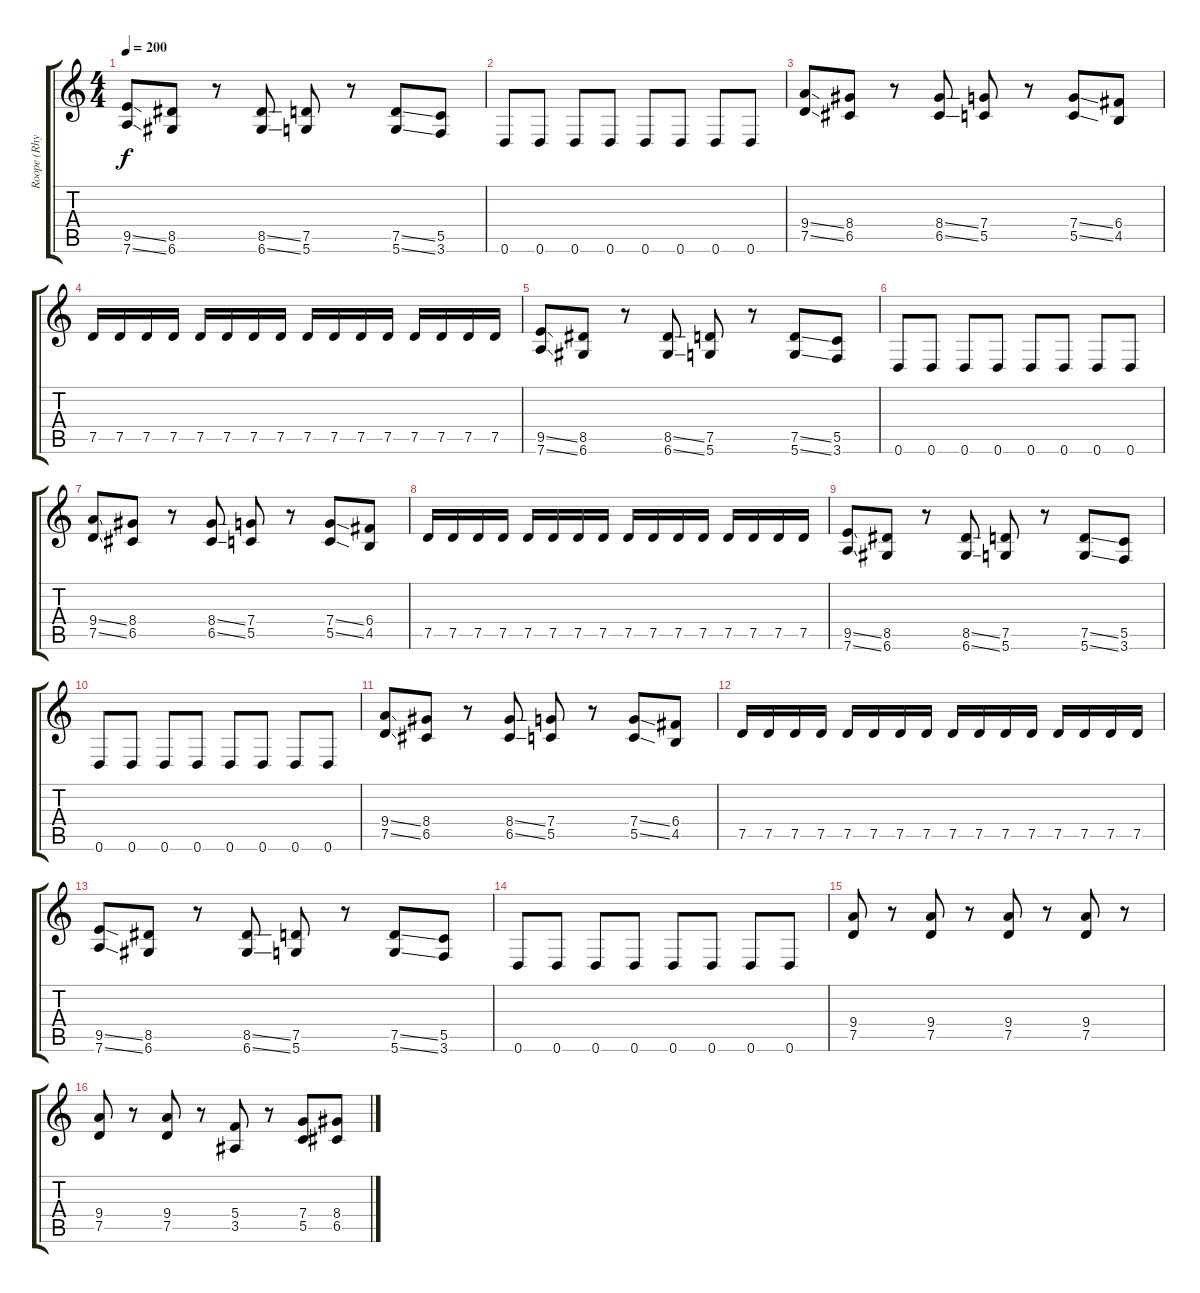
\track ("Roope (Rhythm)" "Roope (Rhy") {instrument distortionguitar}
\staff {score tabs}
\tuning (D4 A3 F3 C3 G2 D2) {hide}
\ts (4 4)
\tempo 200
\clef g2
\ks c
(9.5{ss} 7.6{ss}).8{dy f instrument distortionguitar} (8.5 6.6).8 r.8 (8.5{ss} 6.6{ss}).8 (7.5 5.6).8 r.8 (7.5{ss} 5.6{ss}).8 (5.5 3.6).8 |
0.6.8 0.6.8 0.6.8 0.6.8 0.6.8 0.6.8 0.6.8 0.6.8 |
(9.4{ss} 7.5{ss}).8 (8.4 6.5).8 r.8 (8.4{ss} 6.5{ss}).8 (7.4 5.5).8 r.8 (7.4{ss} 5.5{ss}).8 (6.4 4.5).8 |
7.5.16 7.5.16 7.5.16 7.5.16 7.5.16 7.5.16 7.5.16 7.5.16 7.5.16 7.5.16 7.5.16 7.5.16 7.5.16 7.5.16 7.5.16 7.5.16 |
(9.5{ss} 7.6{ss}).8 (8.5 6.6).8 r.8 (8.5{ss} 6.6{ss}).8 (7.5 5.6).8 r.8 (7.5{ss} 5.6{ss}).8 (5.5 3.6).8 |
0.6.8 0.6.8 0.6.8 0.6.8 0.6.8 0.6.8 0.6.8 0.6.8 |
(9.4{ss} 7.5{ss}).8 (8.4 6.5).8 r.8 (8.4{ss} 6.5{ss}).8 (7.4 5.5).8 r.8 (7.4{ss} 5.5{ss}).8 (6.4 4.5).8 |
7.5.16 7.5.16 7.5.16 7.5.16 7.5.16 7.5.16 7.5.16 7.5.16 7.5.16 7.5.16 7.5.16 7.5.16 7.5.16 7.5.16 7.5.16 7.5.16 |
(9.5{ss} 7.6{ss}).8 (8.5 6.6).8 r.8 (8.5{ss} 6.6{ss}).8 (7.5 5.6).8 r.8 (7.5{ss} 5.6{ss}).8 (5.5 3.6).8 |
0.6.8 0.6.8 0.6.8 0.6.8 0.6.8 0.6.8 0.6.8 0.6.8 |
(9.4{ss} 7.5{ss}).8 (8.4 6.5).8 r.8 (8.4{ss} 6.5{ss}).8 (7.4 5.5).8 r.8 (7.4{ss} 5.5{ss}).8 (6.4 4.5).8 |
7.5.16 7.5.16 7.5.16 7.5.16 7.5.16 7.5.16 7.5.16 7.5.16 7.5.16 7.5.16 7.5.16 7.5.16 7.5.16 7.5.16 7.5.16 7.5.16 |
(9.5{ss} 7.6{ss}).8 (8.5 6.6).8 r.8 (8.5{ss} 6.6{ss}).8 (7.5 5.6).8 r.8 (7.5{ss} 5.6{ss}).8 (5.5 3.6).8 |
0.6.8 0.6.8 0.6.8 0.6.8 0.6.8 0.6.8 0.6.8 0.6.8 |
(9.4 7.5).8 r.8 (9.4 7.5).8 r.8 (9.4 7.5).8 r.8 (9.4 7.5).8 r.8 |
(9.4 7.5).8 r.8 (9.4 7.5).8 r.8 (5.4 3.5).8 r.8 (7.4 5.5).8 (8.4 6.5).8
